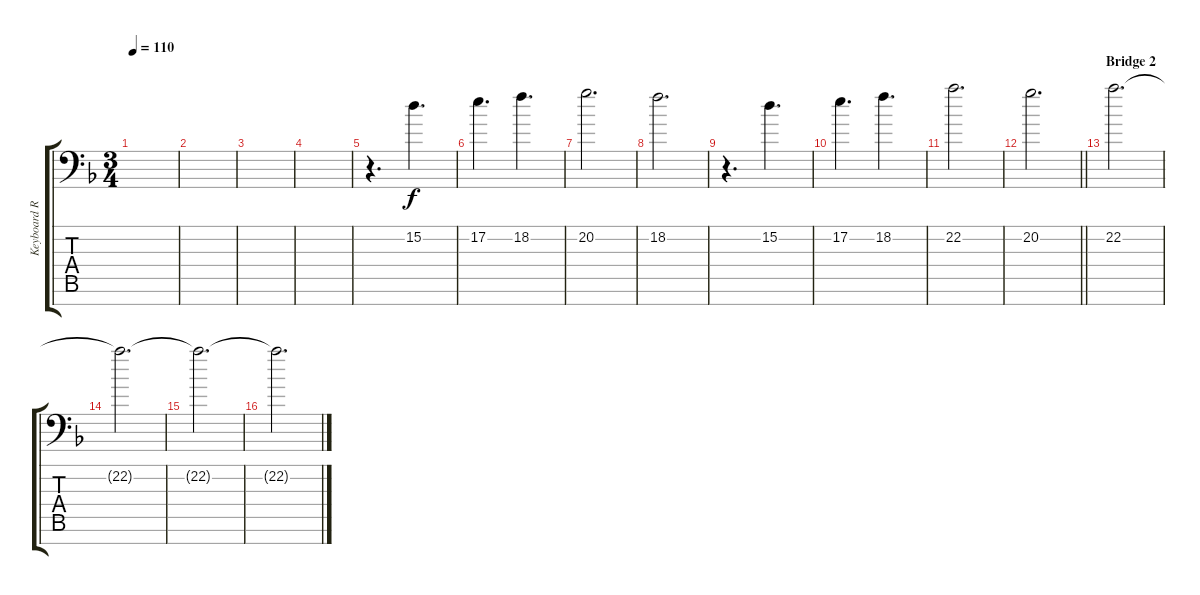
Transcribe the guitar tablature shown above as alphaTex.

\track ("Keyboard Right Hand" "Keyboard R") {instrument stringensemble2}
\staff {score tabs}
\tuning (E4 B3 G3 D3 A2 E2 A1) {hide}
\ts (3 4)
\tempo 110
\clef f4
\ks dminor
|
|
|
|
r.4{d} 15.2.4{d} |
17.2.4{d} 18.2.4{d} |
20.2.2{d} |
18.2.2{d} |
r.4{d} 15.2.4{d} |
17.2.4{d} 18.2.4{d} |
22.2.2{d} |
\barLineRight lightlight
20.2.2{d} |
\section ("" "Bridge 2")
22.2.2{d} |
22.2{t}.2{d} |
22.2{t}.2{d} |
22.2{t}.2{d}
